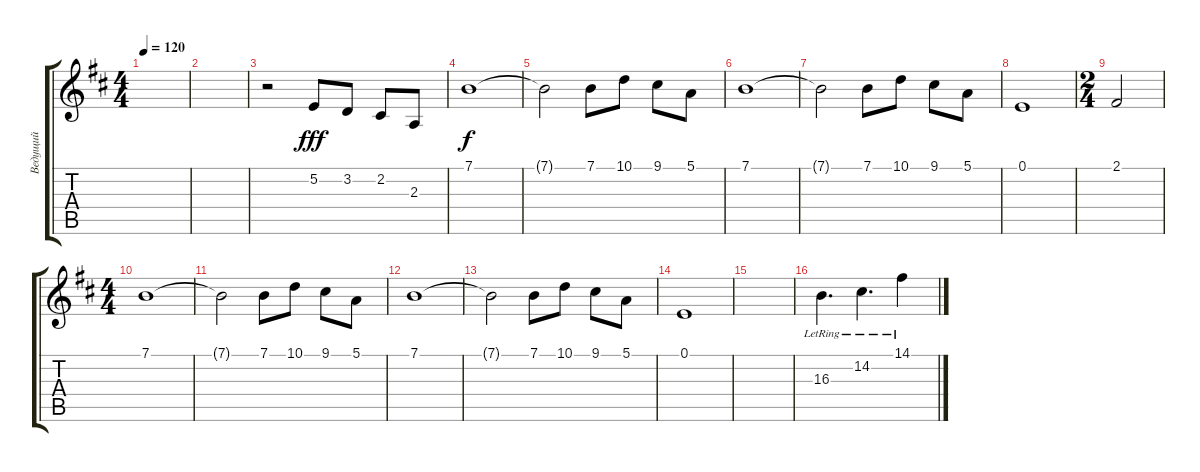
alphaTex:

\track ("Ведущий" "Ведущий") {instrument vibraphone}
\staff {score tabs}
\tuning (E4 B3 G3 D3 A2 E2) {hide}
\ts (4 4)
\tempo 120
\clef g2
\ks bminor
|
|
r.2 5.2.8{dy fff instrument vibraphone} 3.2.8 2.2.8 2.3.8 |
\ks d
7.1.1{dy f} |
7.1{t}.2 7.1.8 10.1.8 9.1.8 5.1.8 |
7.1.1 |
7.1{t}.2 7.1.8 10.1.8 9.1.8 5.1.8 |
0.1.1 |
\ts (2 4)
2.1.2 |
\ts (4 4)
7.1.1 |
7.1{t}.2 7.1.8 10.1.8 9.1.8 5.1.8 |
7.1.1 |
7.1{t}.2 7.1.8 10.1.8 9.1.8 5.1.8 |
0.1.1 |
|
\ks bminor
16.3{lr}.4{d} 14.2{lr}.4{d} 14.1{lr}.4
